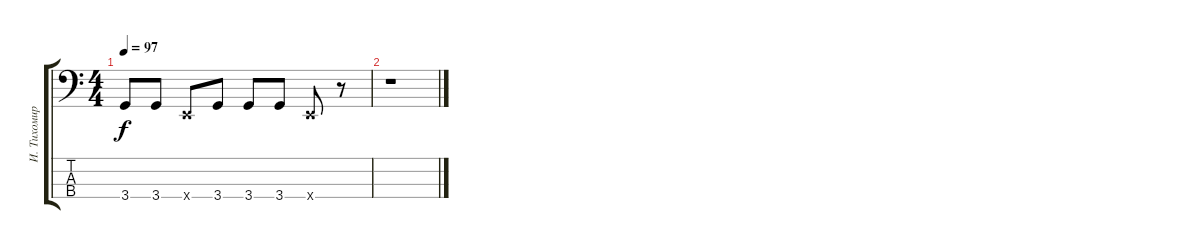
\track ("И. Тихомиров" "И. Тихомир") {instrument electricbassfinger}
\staff {score tabs}
\tuning (G2 D2 A1 E1) {hide}
\ts (4 4)
\tempo 97
\clef f4
\ks c
3.4.8{dy f} 3.4.8 0.4{x}.8 3.4.8 3.4.8 3.4.8 0.4{x}.8 r.8 |
r.1
